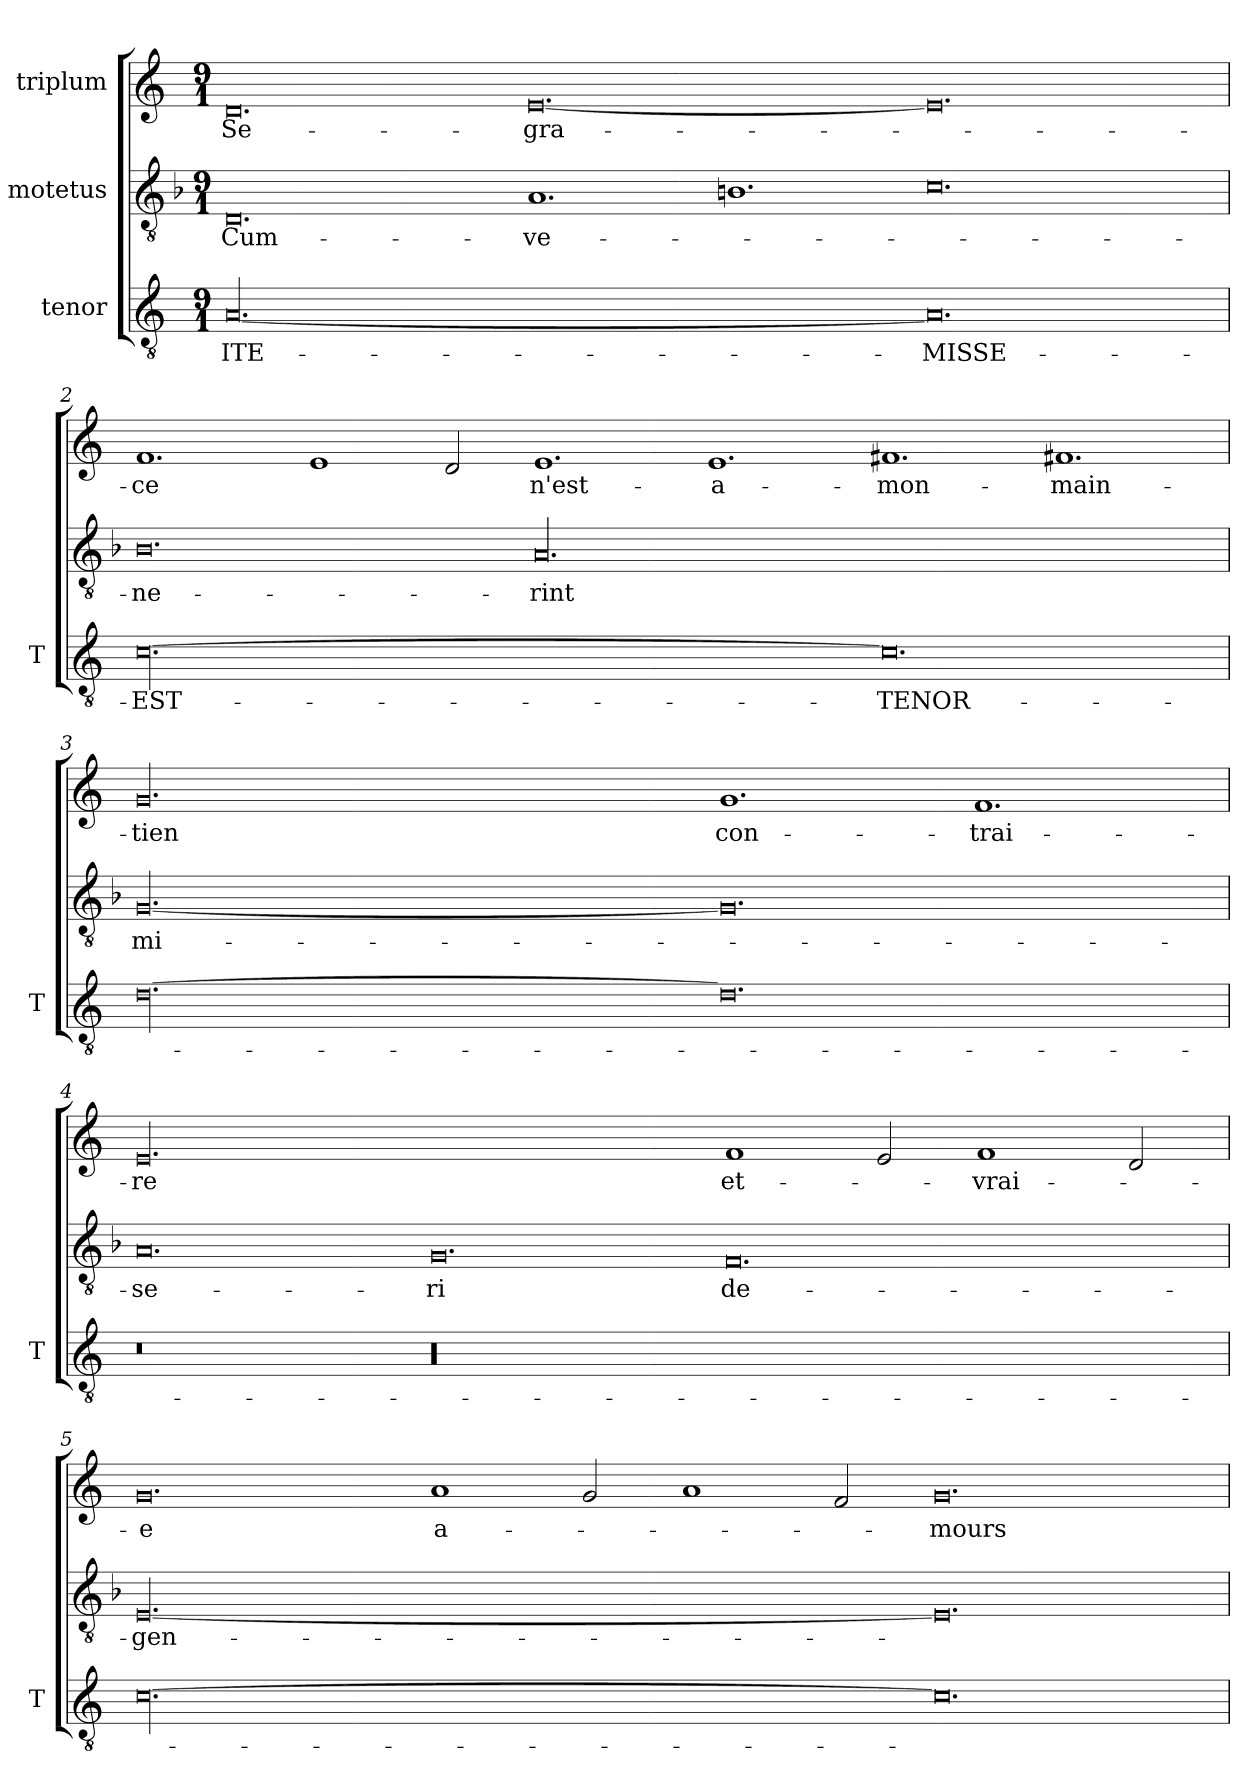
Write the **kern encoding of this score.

**kern	**text	**kern	**text	**text	**kern	**text
*part3	*part3	*part2	*part2	*part2	*part1	*part1
*staff3	*staff3	*staff2	*staff2	*staff2	*staff1	*staff1
*I"tenor	*	*I"motetus	*	*	*I"triplum	*
*I'T	*	*	*	*	*	*
*clefGv2	*	*clefGv2	*	*	*clefG2	*
*k[]	*	*k[b-]	*	*	*k[]	*
*C:	*	*F:	*	*	*C:	*
*M9/1	*	*M9/1	*	*	*M9/1	*
=1	=1	=1	=1	=1	=1	=1
[00.A/	ITE-	0.D/	Cum-	-	0.d/	Se-
.	.	1.A/	ve-	.	[0.e/	gra-
.	.	1.Bn\	.	.	.	.
0.A/]	MISSE-	0.c\	.	.	0.e/]	.
=2	=2	=2	=2	=2	=2	=2
[00.c\	EST-	0.B-\	ne-	.	1.f/	-ce
.	.	.	.	.	1e/	.
.	.	.	.	.	2d/	.
.	.	00.A/	-rint	.	1.e/	n'est-
.	.	.	.	.	1.e/	a-
0.c\]	TENOR-	.	.	.	1.f#X/	mon-
.	.	.	.	.	1.f#X/	main-
=3	=3	=3	=3	=3	=3	=3
[00.d\	.	[00.G/	mi-	.	00.g/	-tien
0.d\]	.	0.G/]	.	.	1.g/	con-
.	.	.	.	.	1.f/	-trai-
!!LO:LB:g=z
=4	=4	=4	=4	=4	=4	=4
0.r	.	0.A/	-se-	.	00.e/	-re
00.r	.	0.G/	-ri	.	.	.
.	.	0.F/	de-	.	1f/	et-
.	.	.	.	.	2e/	.
.	.	.	.	.	1f/	vrai-
.	.	.	.	.	2d/	.
=5	=5	=5	=5	=5	=5	=5
[00.c\	.	[00.E/	-gen-	.	0.g/	-e
.	.	.	.	.	1a/	a-
.	.	.	.	.	2g/	.
.	.	.	.	.	1a/	.
.	.	.	.	.	2f/	.
0.c\]	.	0.E/]	.	.	0.g/	mours-
=	=	=	=	=	=	=
*-	*-	*-	*-	*-	*-	*-
